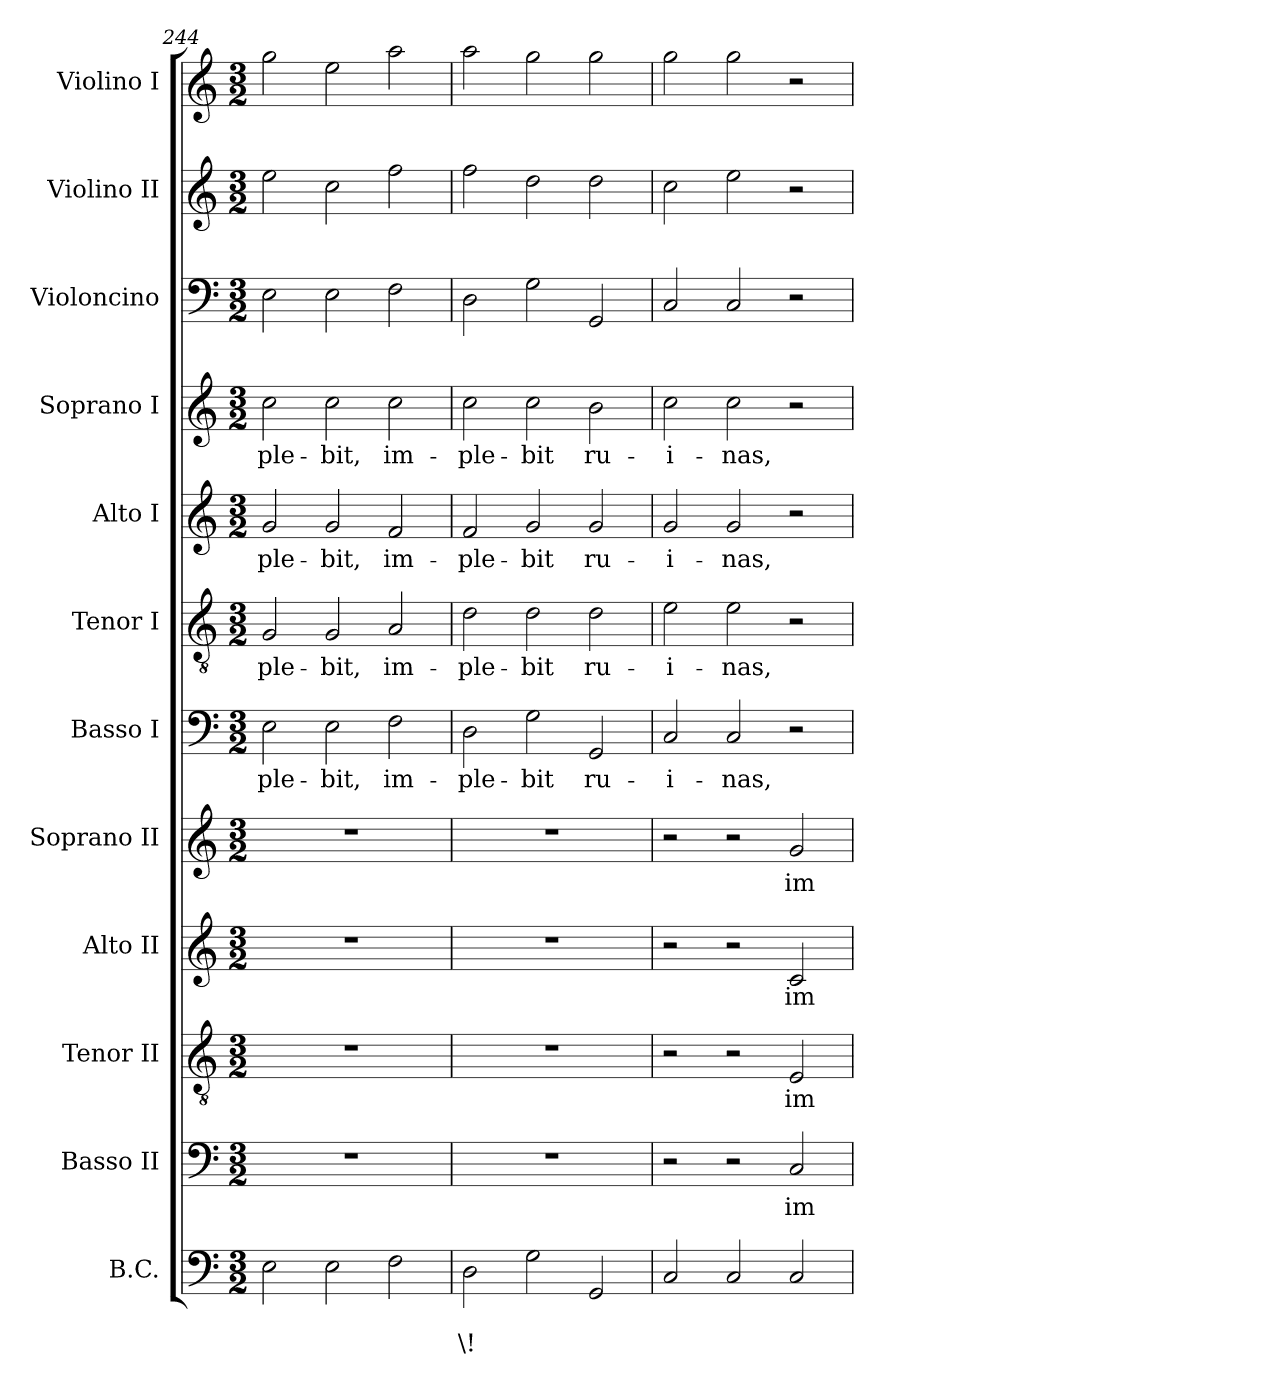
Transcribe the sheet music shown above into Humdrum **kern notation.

**kern	**text	**text	**kern	**text	**kern	**text	**kern	**text	**kern	**text	**kern	**text	**kern	**text	**kern	**text	**kern	**text	**kern	**kern	**kern
*part12	*part12	*part12	*part11	*part11	*part10	*part10	*part9	*part9	*part8	*part8	*part7	*part7	*part6	*part6	*part5	*part5	*part4	*part4	*part3	*part2	*part1
*staff12	*staff12	*staff12	*staff11	*staff11	*staff10	*staff10	*staff9	*staff9	*staff8	*staff8	*staff7	*staff7	*staff6	*staff6	*staff5	*staff5	*staff4	*staff4	*staff3	*staff2	*staff1
*I"B.C.	*	*	*I"Basso II	*	*I"Tenor II	*	*I"Alto II	*	*I"Soprano II	*	*I"Basso I	*	*I"Tenor I	*	*I"Alto I	*	*I"Soprano I	*	*I"Violoncino	*I"Violino II	*I"Violino I
*I'BC	*	*	*I'B 2	*	*I'T 2	*	*I'A 2	*	*I'S 2	*	*I'B 1	*	*I'T 1	*	*I'A 1	*	*I'S 1	*	*I'Vc.	*I'Vln. II	*I'Vln. I
*clefF4	*	*	*clefF4	*	*clefGv2	*	*clefG2	*	*clefG2	*	*clefF4	*	*clefGv2	*	*clefG2	*	*clefG2	*	*clefF4	*clefG2	*clefG2
*k[]	*	*	*k[]	*	*k[]	*	*k[]	*	*k[]	*	*k[]	*	*k[]	*	*k[]	*	*k[]	*	*k[]	*k[]	*k[]
*C:	*	*	*C:	*	*C:	*	*C:	*	*C:	*	*C:	*	*C:	*	*C:	*	*C:	*	*C:	*C:	*C:
*M3/2	*	*	*M3/2	*	*M3/2	*	*M3/2	*	*M3/2	*	*M3/2	*	*M3/2	*	*M3/2	*	*M3/2	*	*M3/2	*M3/2	*M3/2
=244	=244	=244	=244	=244	=244	=244	=244	=244	=244	=244	=244	=244	=244	=244	=244	=244	=244	=244	=244	=244	=244
!	!	!	!	!	!	!	!	!	!	!	!	!LO:LY:b	!	!	!	!	!	!	!	!	!
!	!	!	!	!	!	!	!	!	!	!	!	!	!	!LO:LY:b	!	!	!	!	!	!	!
!	!	!	!	!	!	!	!	!	!	!	!	!	!	!	!	!LO:LY:b	!	!	!	!	!
!	!	!	!	!	!	!	!	!	!	!	!	!	!	!	!	!	!	!LO:LY:b	!	!	!
2E\	.	.	1.r	.	1.r	.	1.r	.	1.r	.	2E\	-ple-	2G/	-ple-	2g/	-ple-	2cc\	-ple-	2E\	2ee\	2gg\
!	!	!	!	!	!	!	!	!	!	!	!	!LO:LY:b	!	!	!	!	!	!	!	!	!
!	!	!	!	!	!	!	!	!	!	!	!	!	!	!LO:LY:b	!	!	!	!	!	!	!
!	!	!	!	!	!	!	!	!	!	!	!	!	!	!	!	!LO:LY:b	!	!	!	!	!
!	!	!	!	!	!	!	!	!	!	!	!	!	!	!	!	!	!	!LO:LY:b	!	!	!
2E\	.	.	.	.	.	.	.	.	.	.	2E\	-bit,	2G/	-bit,	2g/	-bit,	2cc\	-bit,	2E\	2cc\	2ee\
!	!	!	!	!	!	!	!	!	!	!	!	!LO:LY:b	!	!	!	!	!	!	!	!	!
!	!	!	!	!	!	!	!	!	!	!	!	!	!	!LO:LY:b	!	!	!	!	!	!	!
!	!	!	!	!	!	!	!	!	!	!	!	!	!	!	!	!LO:LY:b	!	!	!	!	!
!	!	!	!	!	!	!	!	!	!	!	!	!	!	!	!	!	!	!LO:LY:b	!	!	!
2F\	.	.	.	.	.	.	.	.	.	.	2F\	im-	2A/	im-	2f/	im-	2cc\	im-	2F\	2ff\	2aa\
=245	=245	=245	=245	=245	=245	=245	=245	=245	=245	=245	=245	=245	=245	=245	=245	=245	=245	=245	=245	=245	=245
!	!	!LO:LY:b	!	!	!	!	!	!	!	!	!	!	!	!	!	!	!	!	!	!	!
!	!	!	!	!	!	!	!	!	!	!	!	!LO:LY:b	!	!	!	!	!	!	!	!	!
!	!	!	!	!	!	!	!	!	!	!	!	!	!	!LO:LY:b	!	!	!	!	!	!	!
!	!	!	!	!	!	!	!	!	!	!	!	!	!	!	!	!LO:LY:b	!	!	!	!	!
!	!	!	!	!	!	!	!	!	!	!	!	!	!	!	!	!	!	!LO:LY:b	!	!	!
2D\	.	\!	1.r	.	1.r	.	1.r	.	1.r	.	2D\	-ple-	2d\	-ple-	2f/	-ple-	2cc\	-ple-	2D\	2ff\	2aa\
!	!	!	!	!	!	!	!	!	!	!	!	!LO:LY:b	!	!	!	!	!	!	!	!	!
!	!	!	!	!	!	!	!	!	!	!	!	!	!	!LO:LY:b	!	!	!	!	!	!	!
!	!	!	!	!	!	!	!	!	!	!	!	!	!	!	!	!LO:LY:b	!	!	!	!	!
!	!	!	!	!	!	!	!	!	!	!	!	!	!	!	!	!	!	!LO:LY:b	!	!	!
2G\	.	.	.	.	.	.	.	.	.	.	2G\	-bit	2d\	-bit	2g/	-bit	2cc\	-bit	2G\	2dd\	2gg\
!	!	!	!	!	!	!	!	!	!	!	!	!LO:LY:b	!	!	!	!	!	!	!	!	!
!	!	!	!	!	!	!	!	!	!	!	!	!	!	!LO:LY:b	!	!	!	!	!	!	!
!	!	!	!	!	!	!	!	!	!	!	!	!	!	!	!	!LO:LY:b	!	!	!	!	!
!	!	!	!	!	!	!	!	!	!	!	!	!	!	!	!	!	!	!LO:LY:b	!	!	!
2GG/	.	.	.	.	.	.	.	.	.	.	2GG/	ru-	2d\	ru-	2g/	ru-	2b\	ru-	2GG/	2dd\	2gg\
=246	=246	=246	=246	=246	=246	=246	=246	=246	=246	=246	=246	=246	=246	=246	=246	=246	=246	=246	=246	=246	=246
!	!	!	!	!	!	!	!	!	!	!	!	!LO:LY:b	!	!	!	!	!	!	!	!	!
!	!	!	!	!	!	!	!	!	!	!	!	!	!	!LO:LY:b	!	!	!	!	!	!	!
!	!	!	!	!	!	!	!	!	!	!	!	!	!	!	!	!LO:LY:b	!	!	!	!	!
!	!	!	!	!	!	!	!	!	!	!	!	!	!	!	!	!	!	!LO:LY:b	!	!	!
2C/	.	.	2r	.	2r	.	2r	.	2r	.	2C/	-i-	2e\	-i-	2g/	-i-	2cc\	-i-	2C/	2cc\	2gg\
!	!	!	!	!	!	!	!	!	!	!	!	!LO:LY:b	!	!	!	!	!	!	!	!	!
!	!	!	!	!	!	!	!	!	!	!	!	!	!	!LO:LY:b	!	!	!	!	!	!	!
!	!	!	!	!	!	!	!	!	!	!	!	!	!	!	!	!LO:LY:b	!	!	!	!	!
!	!	!	!	!	!	!	!	!	!	!	!	!	!	!	!	!	!	!LO:LY:b	!	!	!
2C/	.	.	2r	.	2r	.	2r	.	2r	.	2C/	-nas,	2e\	-nas,	2g/	-nas,	2cc\	-nas,	2C/	2ee\	2gg\
!	!	!	!	!LO:LY:b	!	!	!	!	!	!	!	!	!	!	!	!	!	!	!	!	!
!	!	!	!	!	!	!LO:LY:b	!	!	!	!	!	!	!	!	!	!	!	!	!	!	!
!	!	!	!	!	!	!	!	!LO:LY:b	!	!	!	!	!	!	!	!	!	!	!	!	!
!	!	!	!	!	!	!	!	!	!	!LO:LY:b	!	!	!	!	!	!	!	!	!	!	!
2C/	.	.	2C/	im-	2E/	im-	2c/	im-	2g/	im-	2r	.	2r	.	2r	.	2r	.	2r	2r	2r
=	=	=	=	=	=	=	=	=	=	=	=	=	=	=	=	=	=	=	=	=	=
*-	*-	*-	*-	*-	*-	*-	*-	*-	*-	*-	*-	*-	*-	*-	*-	*-	*-	*-	*-	*-	*-
